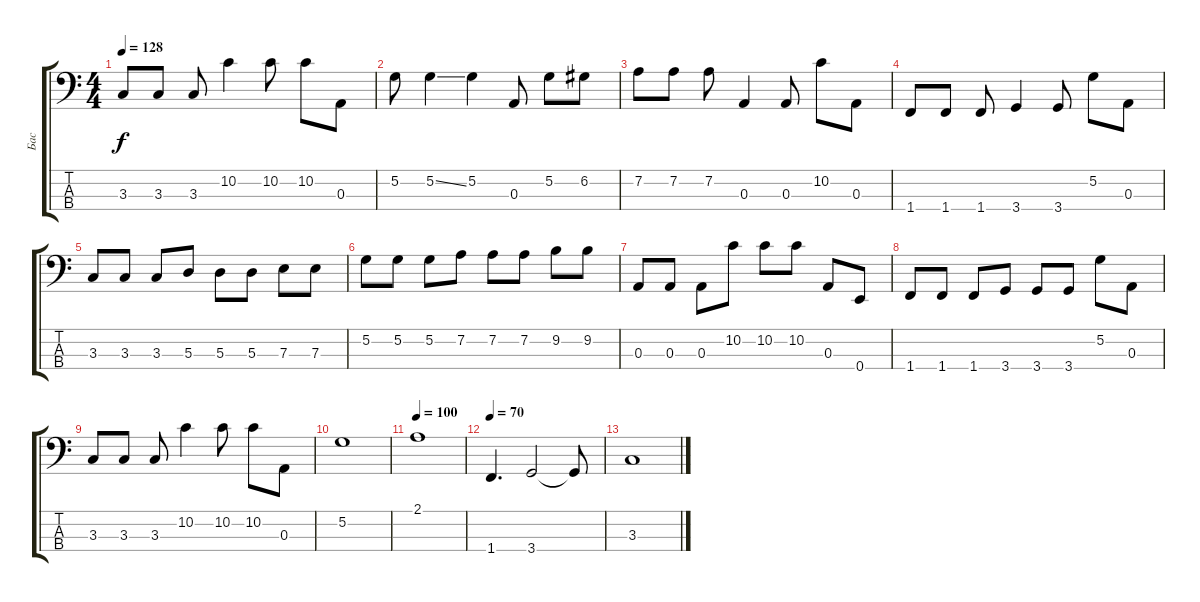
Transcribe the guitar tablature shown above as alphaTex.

\track ("Бас" "Бас") {instrument electricbassfinger}
\staff {score tabs}
\tuning (G2 D2 A1 E1) {hide}
\ts (4 4)
\tempo 128
\clef f4
\ks c
3.3.8{dy f} 3.3.8 3.3.8 10.2.4 10.2.8 10.2.8 0.3.8 |
5.2.8 5.2{ss}.4 5.2.4 0.3.8 5.2.8 6.2.8 |
7.2.8 7.2.8 7.2.8 0.3.4 0.3.8 10.2.8 0.3.8 |
1.4.8 1.4.8 1.4.8 3.4.4 3.4.8 5.2.8 0.3.8 |
3.3.8 3.3.8 3.3.8 5.3.8 5.3.8 5.3.8 7.3.8 7.3.8 |
5.2.8 5.2.8 5.2.8 7.2.8 7.2.8 7.2.8 9.2.8 9.2.8 |
0.3.8 0.3.8 0.3.8 10.2.8 10.2.8 10.2.8 0.3.8 0.4.8 |
1.4.8 1.4.8 1.4.8 3.4.8 3.4.8 3.4.8 5.2.8 0.3.8 |
3.3.8 3.3.8 3.3.8 10.2.4 10.2.8 10.2.8 0.3.8 |
5.2.1 |
\tempo 100
2.1.1 |
\tempo 70
1.4.4{d} 3.4.2 3.4{t}.8 |
3.3.1
